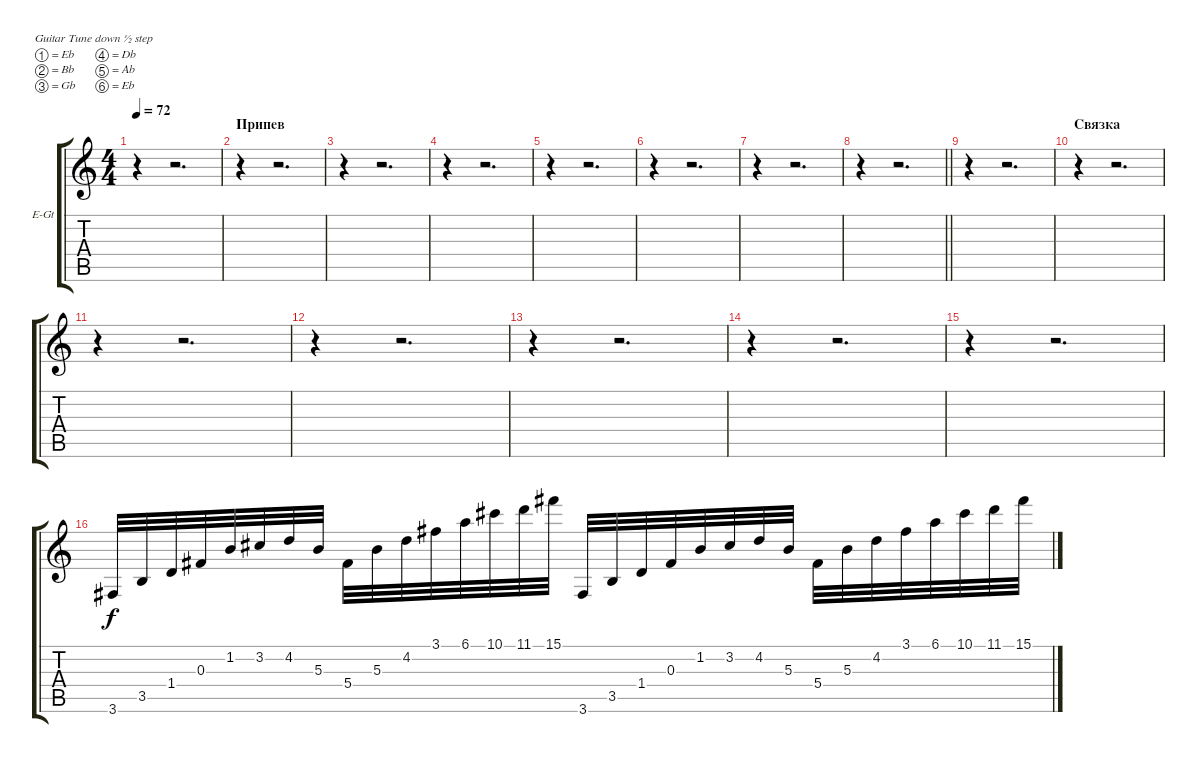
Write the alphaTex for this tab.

\bracketExtendMode groupsimilarinstruments
\firstSystemTrackNameOrientation horizontal
\otherSystemsTrackNameOrientation horizontal
\track ("Гитара 2" "E-Gt") {instrument distortionguitar}
\staff {score tabs}
\tuning (Eb4 Bb3 Gb3 Db3 Ab2 Eb2)
\ts (4 4)
\tempo 72
\clef g2
\ks c
r.4{dy f} r.2{d} |
\section ("" "Припев")
r.4 r.2{d} |
r.4 r.2{d} |
r.4 r.2{d} |
r.4 r.2{d} |
r.4 r.2{d} |
r.4 r.2{d} |
\barLineRight lightlight
r.4 r.2{d} |
r.4 r.2{d} |
\section ("" "Связка")
r.4 r.2{d} |
r.4 r.2{d} |
r.4 r.2{d} |
r.4 r.2{d} |
r.4 r.2{d} |
r.4 r.2{d} |
3.6.32 3.5.32 1.4.32 0.3.32 1.2.32 3.2.32 4.2.32 5.3.32 5.4.32 5.3.32 4.2.32 3.1.32 6.1.32 10.1.32 11.1.32 15.1.32 3.6.32 3.5.32 1.4.32 0.3.32 1.2.32 3.2.32 4.2.32 5.3.32 5.4.32 5.3.32 4.2.32 3.1.32 6.1.32 10.1.32 11.1.32 15.1.32
